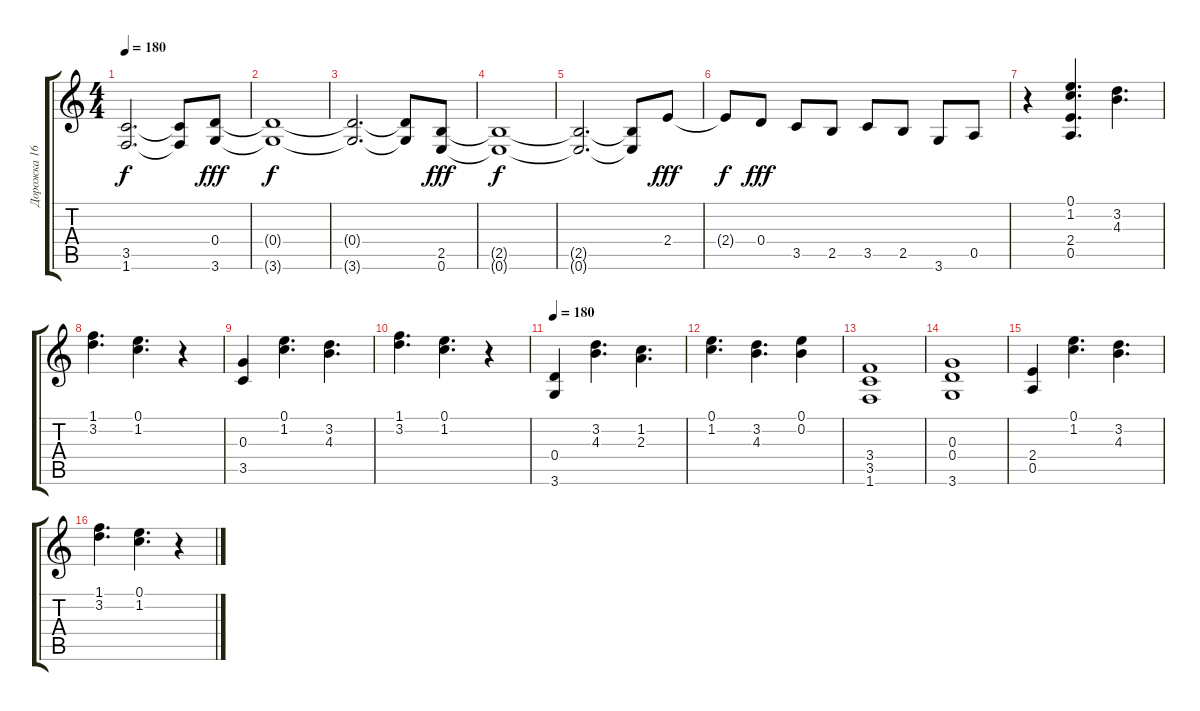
\track ("Дорожка 16" "Дорожка 16") {instrument distortionguitar}
\staff {score tabs}
\tuning (E4 B3 G3 D3 A2 E2) {hide}
\ts (4 4)
\tempo 180
\clef g2
\ks c
(3.5{t} 1.6{t}).2{d dy f} (3.5{t} 1.6{t}).8 (0.4 3.6).8{dy fff} |
(0.4{t} 3.6{t}).1{dy f} |
(0.4{t} 3.6{t}).2{d} (0.4{t} 3.6{t}).8 (2.5 0.6).8{dy fff} |
(2.5{t} 0.6{t}).1{dy f} |
(2.5{t} 0.6{t}).2{d} (2.5{t} 0.6{t}).8 2.4.8{dy fff} |
2.4{t}.8{dy f} 0.4.8{dy fff} 3.5.8 2.5.8 3.5.8 2.5.8 3.6.8 0.5.8 |
r.4 (0.1 1.2 2.4 0.5).4{d} (3.2 4.3).4{d} |
(1.1 3.2).4{d} (0.1 1.2).4{d} r.4 |
(0.3 3.5).4 (0.1 1.2).4{d} (3.2 4.3).4{d} |
(1.1 3.2).4{d} (0.1 1.2).4{d} r.4 |
\tempo 180
(0.4 3.6).4 (3.2 4.3).4{d} (1.2 2.3).4{d} |
(0.1 1.2).4{d} (3.2 4.3).4{d} (0.1 0.2).4 |
(3.4 3.5 1.6).1 |
(0.3 0.4 3.6).1 |
(2.4 0.5).4 (0.1 1.2).4{d} (3.2 4.3).4{d} |
(1.1 3.2).4{d} (0.1 1.2).4{d} r.4
